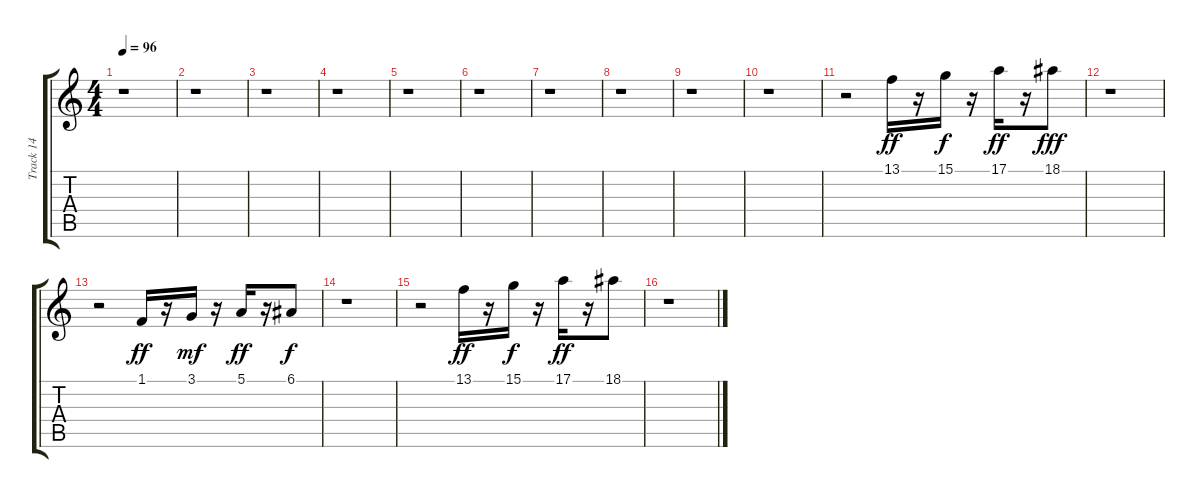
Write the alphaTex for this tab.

\track ("Track 14" "Track 14") {instrument pizzicatostrings}
\staff {score tabs}
\tuning (E4 B3 G3 D3 A2 E2) {hide}
\ts (4 4)
\tempo 96
\clef g2
\ks c
r.1{dy f} |
r.1 |
r.1 |
r.1 |
r.1 |
r.1 |
r.1 |
r.1 |
r.1 |
r.1 |
r.2 13.1.16{dy ff} r.16 15.1.16{dy f} r.16 17.1.16{dy ff} r.16 18.1.8{dy fff} |
r.1 |
r.2 1.1.16{dy ff} r.16 3.1.16{dy mf} r.16 5.1.16{dy ff} r.16 6.1.8{dy f} |
r.1 |
r.2 13.1.16{dy ff} r.16 15.1.16{dy f} r.16 17.1.16{dy ff} r.16 18.1.8 |
r.1
